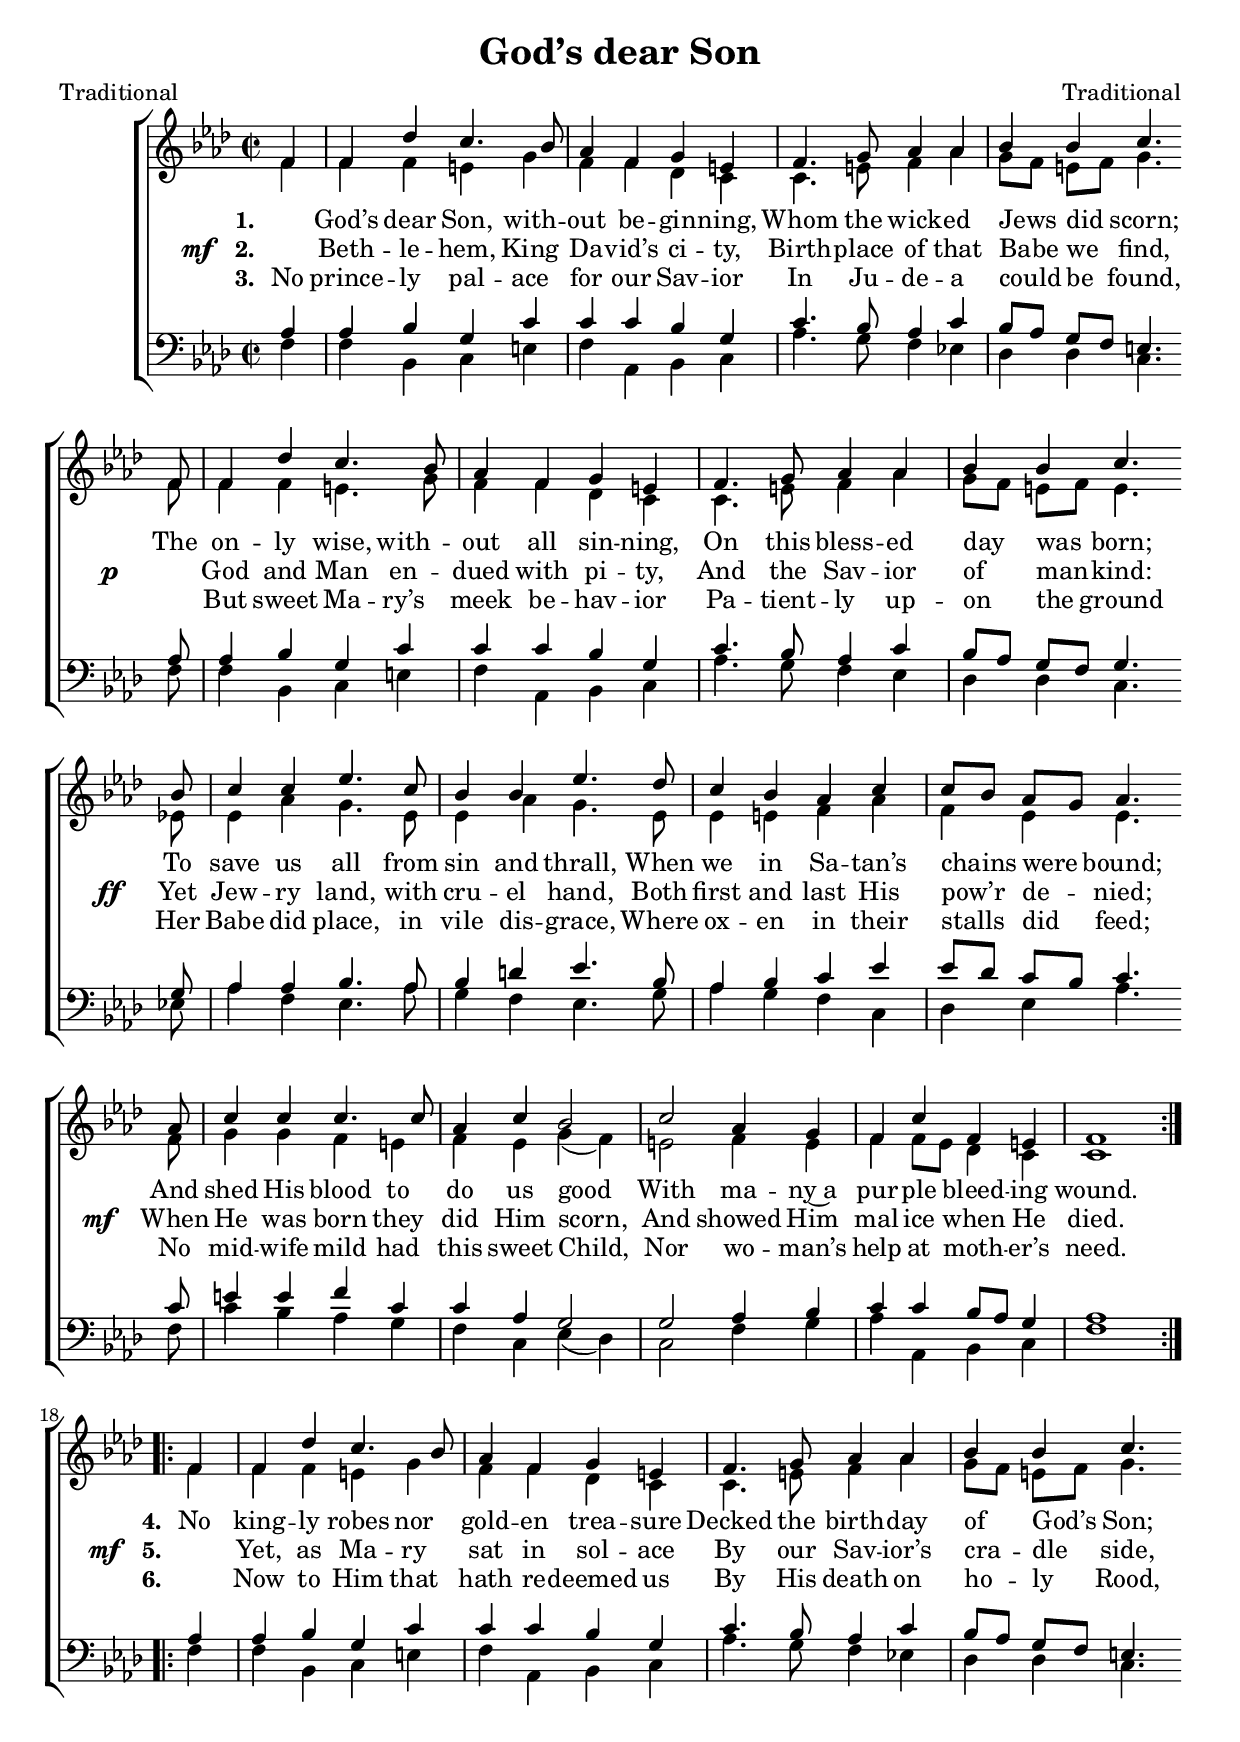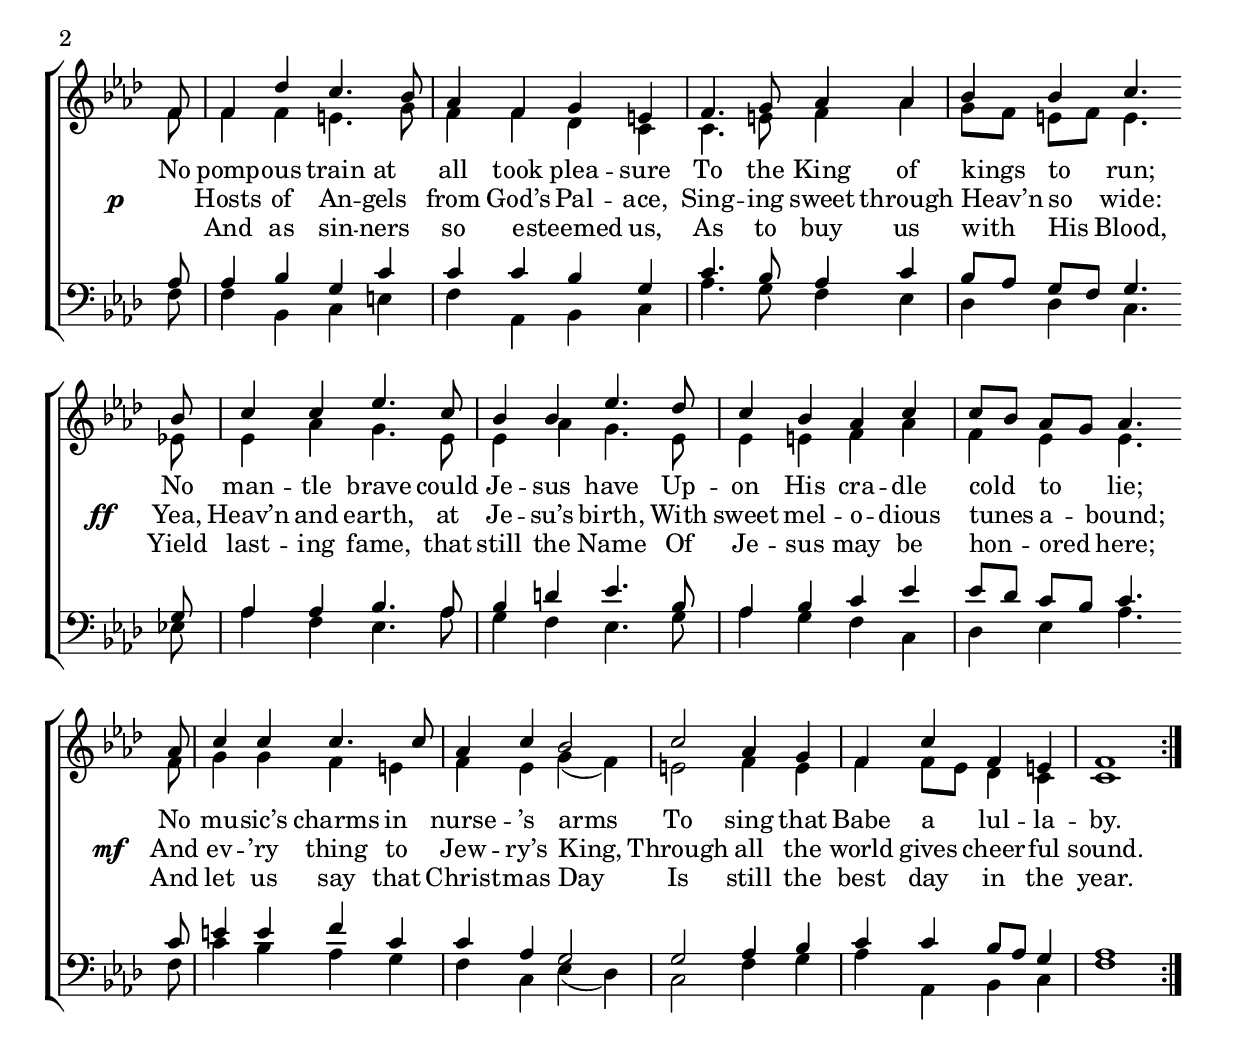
\version "2.14.2"
\include "util.ly"
\header {
  title = "God’s dear Son"
  poet = "Traditional"
  composer = "Traditional"
  %tagline = \markup { from \italic {Christmas Carols, New and Old}}
}

global = {
  \key aes \major
  \time 2/2
  \autoBeamOff
}

sopMusic = \relative c' {
  \repeat unfold 2 {
    \repeat volta 3 {
      \partial 4 f4 |
      f des' c4. bes8 |
      aes4 f g e |
      f4. g8 aes4 aes |
      bes bes c4. \bar""\break f,8 |
      
      f4 des' c4. bes8 |
      aes4 f g e |
      f4. g8 aes4 aes |
      bes bes c4. \bar""\break bes8 |
      
      c4 c ees4. c8 |
      bes4 bes ees4. des8 |
      c4 bes aes c |
      c8[ bes] aes[ g] aes4. \bar""\break aes8 |
      
      c4 c c4. c8 |
      aes4 c bes2 |
      c aes4 g |
      f c' f, e |
      f1 \break
    }
  }
}
sopWords = \lyricmode {
  
}

altoMusic = \relative c' {
  \repeat unfold 2{
    f4 |
    f f e g |
    f f des c |
    c4. e8 f4 aes |
    g8[ f] e[ f] g4. f8 |
    
    f4 f e4. g8 |
    f4 f des c |
    c4. e8 f4 aes |
    g8[ f] e[ f] e4. ees8 |
    
    ees4 aes g4. ees8 |
    ees4 aes g4. ees8 |
    ees4 e f aes |
    f ees ees4. f8 |
    
    g4 g f e |
    f ees g( f) |
    e2 f4 e |
    f f8[ ees] des4 c |
    c1
  }
}
altoWords = \lyricmode {
  \dropLyricsV
  \set stanza = #"1. "
  \skip1 God’s dear Son, with -- out be -- gin -- ning,
  Whom the wick -- ed Jews did scorn;
  The on -- ly wise, with -- out all sin -- ning,
  On this bless -- ed day was born;
  To save us all from sin and thrall,
  When we in Sa -- tan’s chains were bound;
  \set associatedVoice = "basses"
  And shed His blood to do us good
  With ma -- ny~a pur -- ple bleed -- ing wound.
  
  \unset associatedVoice
    \set stanza = #"4. "
  No king -- ly robes nor gold -- en trea -- sure
  Decked the birth -- day of God’s Son;
  No pomp -- ous train at all took plea -- sure
  To the King of kings to run;
  No man -- tle brave could Je -- sus have
  Up -- on His cra -- dle cold to lie;
  \set associatedVoice = "basses"
  No mu -- sic’s charms in nurse -- ’s arms
  To sing that Babe a lul -- la -- by.

}
altoWordsII = {
  \dropLyricsV
  \set stanza = \markup{\dynamic"mf  " "2. "}
  \lyricmode {
  %\markup\italic
    \skip1 Beth -- le -- hem, King Da -- vid’s ci -- ty,
    Birth -- place of that Babe we find,
  }
  \set stanza = \markup\dynamic"p   "
  \lyricmode {
    \skip1 God and Man en -- dued with pi -- ty,
    And the Sav -- ior of man -- kind:
  }
  \set stanza = \markup\dynamic"ff   "
  \lyricmode {
    Yet Jew -- ry land, with cru -- el hand,
    Both first and last His pow’r de -- nied;
  }
  \set stanza = \markup\dynamic"mf  "
  \lyricmode {
    \set associatedVoice = "basses"
    When He was born they did Him scorn,
    And showed Him mal -- ice when He died.
  }
    
  \unset associatedVoice
  \set stanza = \markup{\dynamic"mf  " "5. "}
  \lyricmode{
    "" Yet, as Ma -- ry sat in sol -- ace
    By our Sav -- ior’s cra -- dle side,
  }
  \set stanza = \markup\dynamic"p   "
  \lyricmode {
    \skip1 Hosts of An -- gels from God’s Pal -- ace,
    Sing -- ing sweet through Heav’n so wide:
  }
  \set stanza = \markup\dynamic"ff   "
  \lyricmode {
    Yea, Heav’n and earth, at Je -- su’s birth,
    With sweet mel -- o -- dious tunes a -- bound;
  }
  \set stanza = \markup\dynamic"mf  "
  \lyricmode {
    \set associatedVoice = "basses"
    And ev -- ’ry thing to Jew -- ry’s King,
    Through all the world gives cheer -- ful sound.
  }
}
altoWordsIII = \lyricmode {
  \dropLyricsV
  \set stanza = #"3. "
  No prince -- ly pal -- ace for our Sav -- ior
  In Ju -- de -- a could be found,
  \skip1 But sweet Ma -- ry’s meek be -- hav -- ior
  Pa -- tient -- ly up -- on the ground
  Her Babe did place, in vile dis -- grace,
  Where ox -- en in their stalls did feed;
  \set associatedVoice = "basses"
  No mid -- wife mild had this sweet Child,
  Nor wo -- man’s help at moth -- er’s need.
  
  \unset associatedVoice
  \set stanza = #"6. "
  \skip1 Now to Him that hath re -- deemed us
  By His death on ho -- ly Rood,
  \skip1 And as sin -- ners so e -- steemed us,
  As to buy us with His Blood,
  Yield last -- ing fame, that still the Name
  Of Je -- sus may be hon -- ored here;
  \set associatedVoice = "basses"
  And let us say that Christ -- mas Day
  Is still the best day in the year.
}
altoWordsIV = \lyricmode {
}
altoWordsV = \lyricmode {
}
altoWordsVI = \lyricmode {
}
tenorMusic = \relative c' {
  \repeat unfold 2 {
    aes4 |
    aes bes g c |
    c c bes g |
    c4. bes8 aes4 c |
    bes8[ aes] g[ f] e4. aes8 |
    
    aes4 bes g c |
    c c bes g |
    c4. bes8 aes4 c |
    bes8[ aes] g[ f] g4. g8 |
    
    aes4 aes bes4. aes8 |
    bes4 d ees4. bes8 |
    aes4 bes c ees |
    ees8[ des] c[ bes] c4. c8 |
    
    e4 e f c |
    c aes g2 |
    g aes4 bes |
    c c bes8[ aes] g4 |
    aes1
  }
}
tenorWords = \lyricmode {

}

bassMusic = \relative c {
  \repeat unfold 2 {
    f4 |
    f bes, c e |
    f aes, bes c |
    aes'4. g8 f4 ees! |
    des des c4. f8 |
    
    f4 bes, c e |
    f aes, bes c |
    aes'4. g8 f4 ees |
    des des c4. ees!8 |
    
    aes4 f ees4. aes8 |
    g4 f ees4. g8 |
    aes4 g f c |
    des ees aes4. f8 |
    
    c'4 bes aes g |
    f c ees( des) |
    c2 f4 g |
    aes aes, bes c |
    f1
  }
}
bassWords = \lyricmode {

}

pianoRH = \relative c' {
  
}
pianoLH = \relative c' {
  
}

\score {
  <<
   \new ChoirStaff <<
%    \new Lyrics = sopranos \with { \override VerticalAxisGroup #'nonstaff-relatedstaff-spacing = #'((basic-distance . 1)) }
    \new Staff = women <<
      \new Voice = "sopranos" { \voiceOne << \global \sopMusic >> }
      \new Voice = "altos" { \voiceTwo << \global \altoMusic >> }
    >>
   \new Staff = men <<
      \clef bass
      \new Voice = "tenors" { \voiceOne << \global \tenorMusic >> }
      \new Voice = "basses" { \voiceTwo << \global \bassMusic >> }
    >>
    \new Lyrics \with { alignAboveContext = #"women" \override VerticalAxisGroup #'nonstaff-relatedstaff-spacing = #'((basic-distance . 1))} \lyricsto "sopranos" \sopWords
     \new Lyrics = "altosVI"  \with { alignBelowContext = #"women" \override VerticalAxisGroup #'nonstaff-relatedstaff-spacing = #'((basic-distance . 1))} \lyricsto "tenors" \altoWordsVI
    \new Lyrics = "altosV"  \with { alignBelowContext = #"women" \override VerticalAxisGroup #'nonstaff-relatedstaff-spacing = #'((basic-distance . 1))} \lyricsto "tenors" \altoWordsV
    \new Lyrics = "altosIV"  \with { alignBelowContext = #"women" \override VerticalAxisGroup #'nonstaff-relatedstaff-spacing = #'((basic-distance . 1))} \lyricsto "tenors" \altoWordsIV
    \new Lyrics = "altosIII"  \with { alignBelowContext = #"women" \override VerticalAxisGroup #'nonstaff-relatedstaff-spacing = #'((basic-distance . 1))} \lyricsto "tenors" \altoWordsIII
    \new Lyrics = "altosII"  \with { alignBelowContext = #"women" \override VerticalAxisGroup #'nonstaff-relatedstaff-spacing = #'((basic-distance . 1))} \lyricsto "tenors" \altoWordsII
    \new Lyrics = "altos"  \with { alignBelowContext = #"women" \override VerticalAxisGroup #'nonstaff-relatedstaff-spacing = #'((basic-distance . 1))} \lyricsto "tenors" \altoWords
    \new Lyrics \with { alignAboveContext = #"men" \override VerticalAxisGroup #'nonstaff-relatedstaff-spacing = #'((basic-distance . 1)) } \lyricsto "tenors" \tenorWords
    \new Lyrics \with { alignBelowContext = #"men" \override VerticalAxisGroup #'nonstaff-relatedstaff-spacing = #'((basic-distance . 1)) } \lyricsto "basses" \bassWords
  >>
%    \new PianoStaff << \new Staff { \new Voice { \pianoRH } } \new Staff { \clef "bass" \pianoLH } >>
  >>
  \layout { }
  \midi {
    \tempo 4 = 95
    \set Staff.midiInstrument = "flute"
  
    \context {
      \Voice
      \remove "Dynamic_performer"
    }
  }
}
